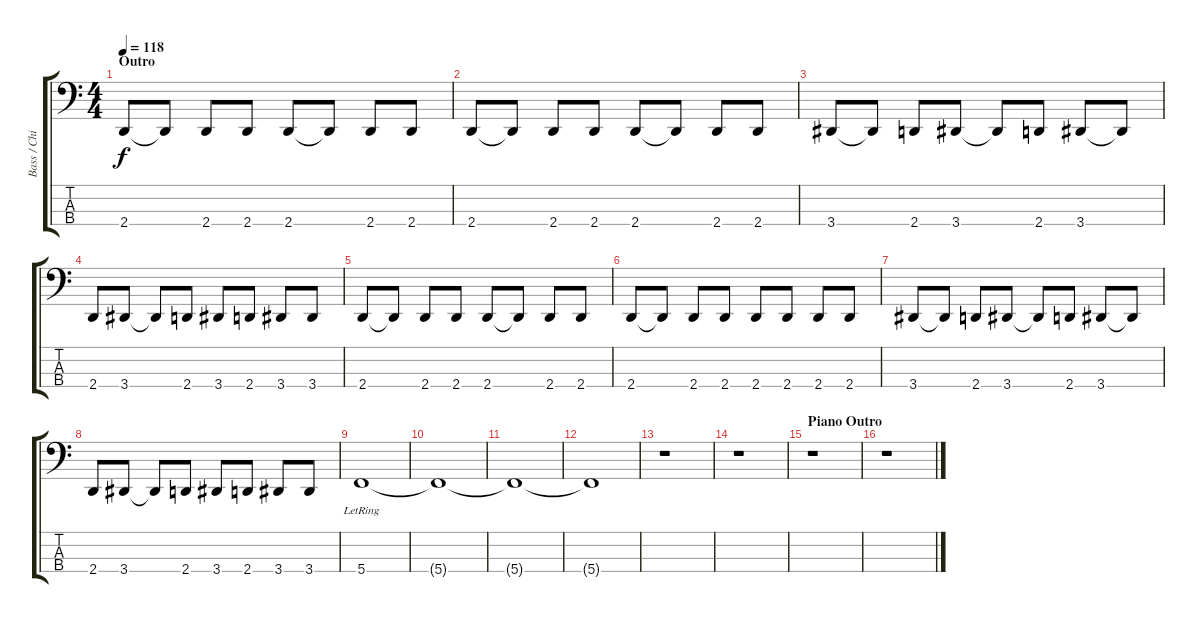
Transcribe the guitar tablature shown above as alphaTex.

\track ("Bass / Chi Cheng" "Bass / Chi") {instrument electricbassfinger}
\staff {score tabs}
\tuning (F2 C2 G1 C1) {hide}
\ts (4 4)
\section ("" "Outro")
\tempo 118
\clef f4
\ks c
2.4.8{dy f} 2.4{t}.8 2.4.8 2.4.8 2.4.8 2.4{t}.8 2.4.8 2.4.8 |
2.4.8 2.4{t}.8 2.4.8 2.4.8 2.4.8 2.4{t}.8 2.4.8 2.4.8 |
3.4.8 3.4{t}.8 2.4.8 3.4.8 3.4{t}.8 2.4.8 3.4.8 3.4{t}.8 |
2.4.8 3.4.8 3.4{t}.8 2.4.8 3.4.8 2.4.8 3.4.8 3.4.8 |
2.4.8 2.4{t}.8 2.4.8 2.4.8 2.4.8 2.4{t}.8 2.4.8 2.4.8 |
2.4.8 2.4{t}.8 2.4.8 2.4.8 2.4.8 2.4.8 2.4.8 2.4.8 |
3.4.8 3.4{t}.8 2.4.8 3.4.8 3.4{t}.8 2.4.8 3.4.8 3.4{t}.8 |
2.4.8 3.4.8 3.4{t}.8 2.4.8 3.4.8 2.4.8 3.4.8 3.4.8 |
5.4{lr}.1 |
5.4{t}.1 |
5.4{t}.1 |
5.4{t}.1 |
r.1 |
r.1 |
\section ("" "Piano Outro")
r.1 |
r.1
